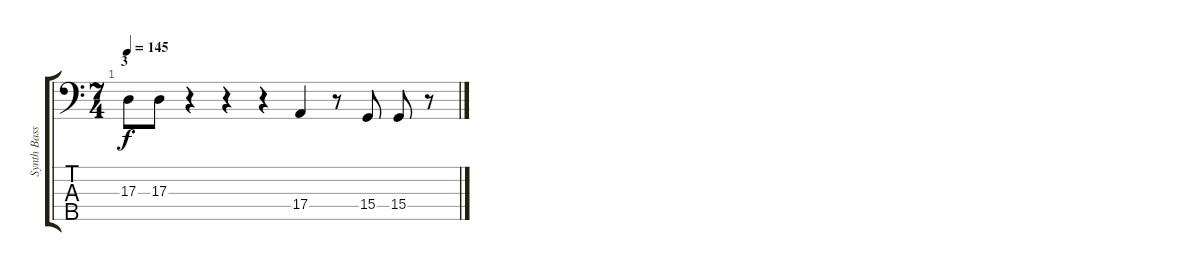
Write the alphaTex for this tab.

\track ("Synth Bass" "Synth Bass") {instrument lead2sawtooth}
\staff {score tabs}
\tuning (G2 D2 A1 E1 B0) {hide}
\ts (7 4)
\section ("" "3")
\tempo 145
\clef f4
\ks c
17.3.8{dy f} 17.3.8 r.4 r.4 r.4 17.4.4 r.8 15.4.8 15.4.8 r.8
